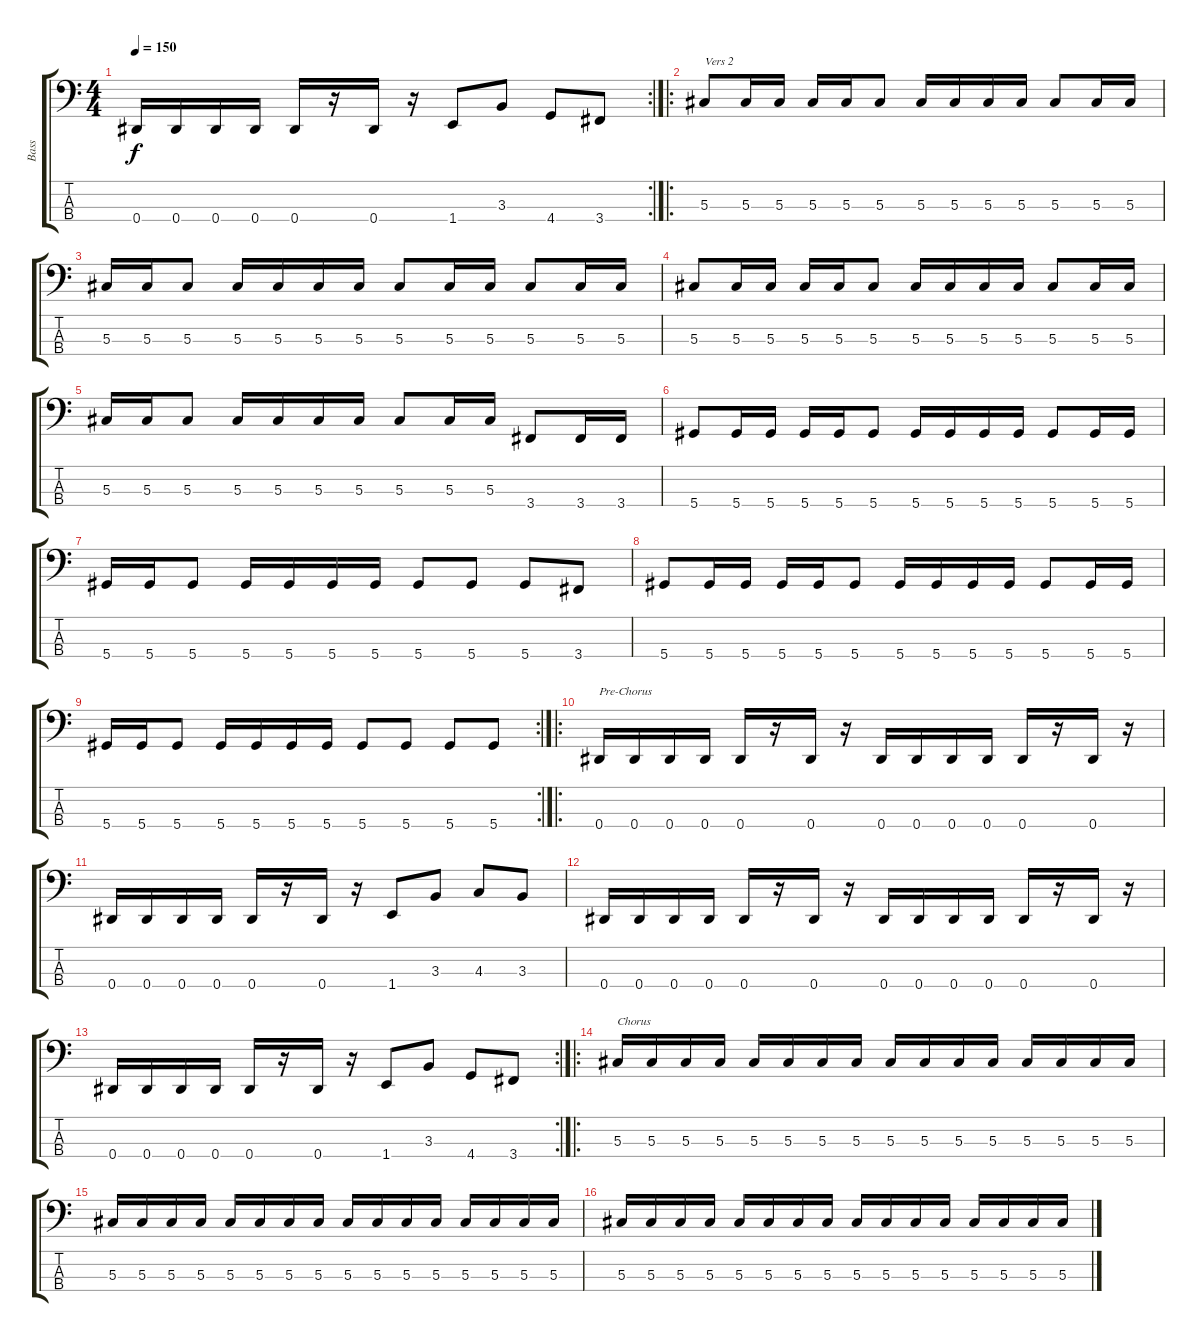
\track ("Bass" "Bass") {instrument fretlessbass}
\staff {score tabs}
\tuning (Gb2 Db2 Ab1 Eb1) {hide}
\rc 2
\ts (4 4)
\tempo 150
\clef f4
\ks c
0.4.16{dy f} 0.4.16 0.4.16 0.4.16 0.4.16 r.16 0.4.16 r.16 1.4.8 3.3.8 4.4.8 3.4.8 |
\ro
5.3.8{txt "Vers 2"} 5.3.16 5.3.16 5.3.16 5.3.16 5.3.8 5.3.16 5.3.16 5.3.16 5.3.16 5.3.8 5.3.16 5.3.16 |
5.3.16 5.3.16 5.3.8 5.3.16 5.3.16 5.3.16 5.3.16 5.3.8 5.3.16 5.3.16 5.3.8 5.3.16 5.3.16 |
5.3.8 5.3.16 5.3.16 5.3.16 5.3.16 5.3.8 5.3.16 5.3.16 5.3.16 5.3.16 5.3.8 5.3.16 5.3.16 |
5.3.16 5.3.16 5.3.8 5.3.16 5.3.16 5.3.16 5.3.16 5.3.8 5.3.16 5.3.16 3.4.8 3.4.16 3.4.16 |
5.4.8 5.4.16 5.4.16 5.4.16 5.4.16 5.4.8 5.4.16 5.4.16 5.4.16 5.4.16 5.4.8 5.4.16 5.4.16 |
5.4.16 5.4.16 5.4.8 5.4.16 5.4.16 5.4.16 5.4.16 5.4.8 5.4.8 5.4.8 3.4.8 |
5.4.8 5.4.16 5.4.16 5.4.16 5.4.16 5.4.8 5.4.16 5.4.16 5.4.16 5.4.16 5.4.8 5.4.16 5.4.16 |
\rc 2
5.4.16 5.4.16 5.4.8 5.4.16 5.4.16 5.4.16 5.4.16 5.4.8 5.4.8 5.4.8 5.4.8 |
\ro
0.4.16{txt "Pre-Chorus"} 0.4.16 0.4.16 0.4.16 0.4.16 r.16 0.4.16 r.16 0.4.16 0.4.16 0.4.16 0.4.16 0.4.16 r.16 0.4.16 r.16 |
0.4.16 0.4.16 0.4.16 0.4.16 0.4.16 r.16 0.4.16 r.16 1.4.8 3.3.8 4.3.8 3.3.8 |
0.4.16 0.4.16 0.4.16 0.4.16 0.4.16 r.16 0.4.16 r.16 0.4.16 0.4.16 0.4.16 0.4.16 0.4.16 r.16 0.4.16 r.16 |
\rc 2
0.4.16 0.4.16 0.4.16 0.4.16 0.4.16 r.16 0.4.16 r.16 1.4.8 3.3.8 4.4.8 3.4.8 |
\ro
5.3.16{txt "Chorus"} 5.3.16 5.3.16 5.3.16 5.3.16 5.3.16 5.3.16 5.3.16 5.3.16 5.3.16 5.3.16 5.3.16 5.3.16 5.3.16 5.3.16 5.3.16 |
5.3.16 5.3.16 5.3.16 5.3.16 5.3.16 5.3.16 5.3.16 5.3.16 5.3.16 5.3.16 5.3.16 5.3.16 5.3.16 5.3.16 5.3.16 5.3.16 |
5.3.16 5.3.16 5.3.16 5.3.16 5.3.16 5.3.16 5.3.16 5.3.16 5.3.16 5.3.16 5.3.16 5.3.16 5.3.16 5.3.16 5.3.16 5.3.16
